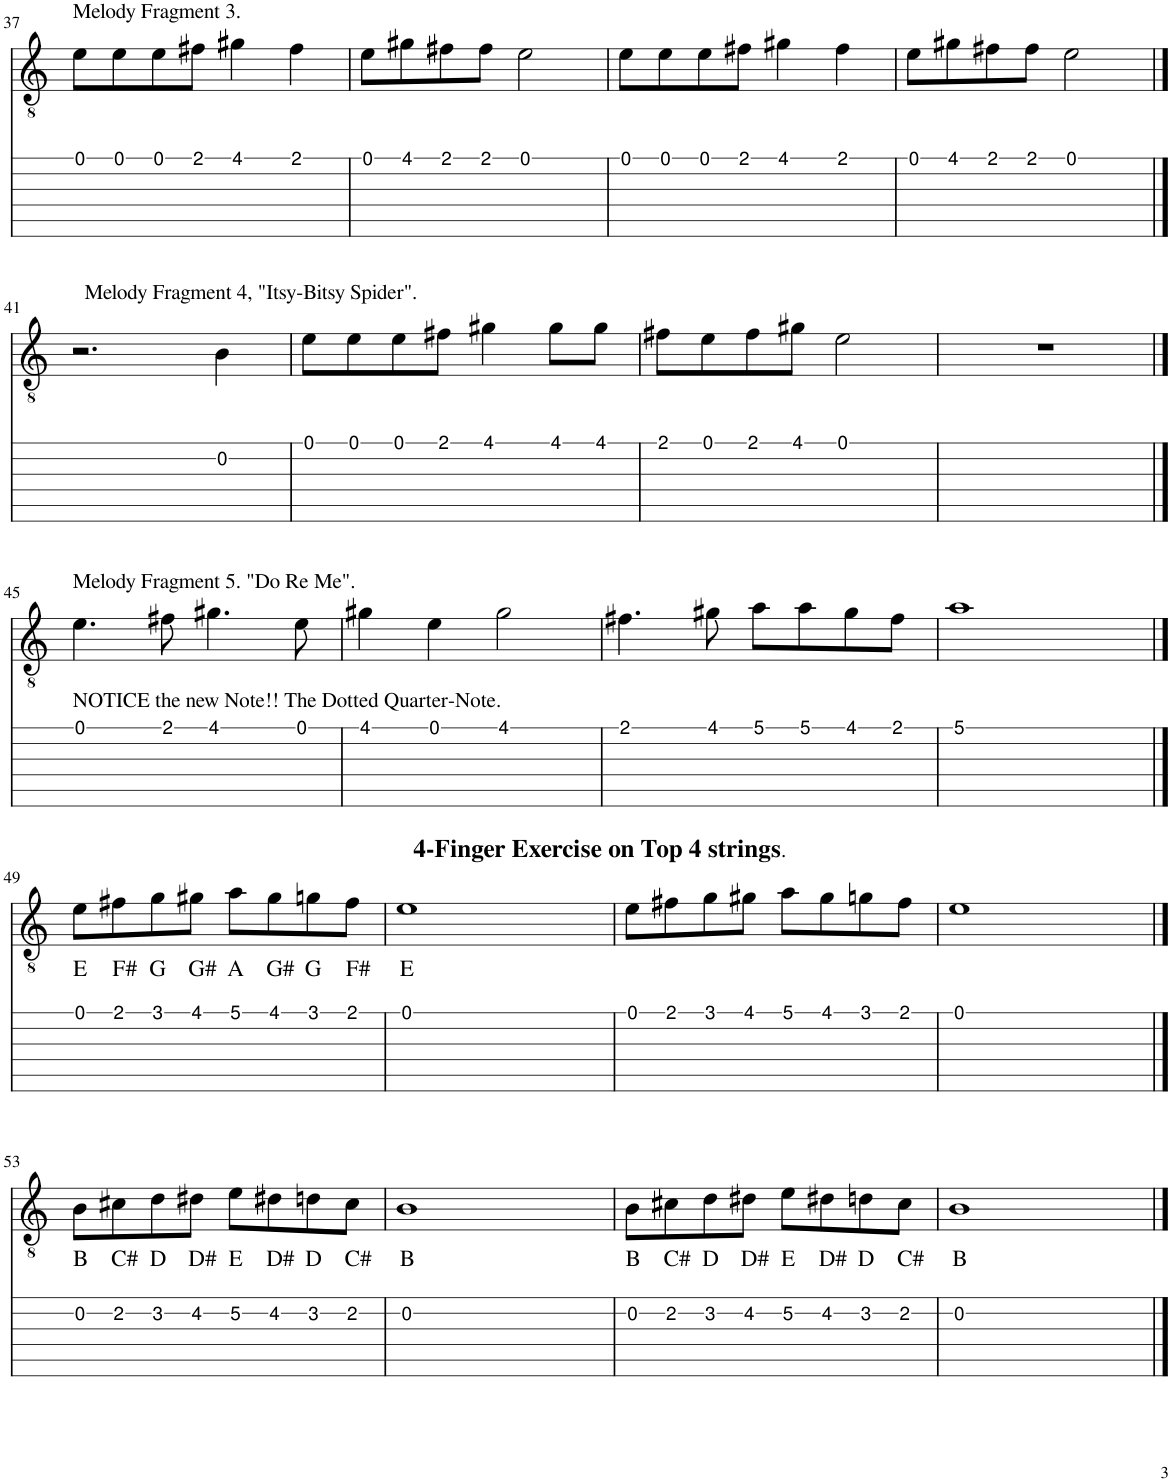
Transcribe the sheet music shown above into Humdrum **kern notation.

**kern	**kern	**text
*part1	*part1	*part1
*staff2	*staff1	*staff1
*I"Guitar	*	*
*I'Guit.	*	*
!!LO:PB:g=z
*	*clefGv2	*
*k[]	*k[]	*
*M4/4	*M4/4	*
=37	=37	=37
!	!LO:TX:a:t=Melody Fragment 3.	!
8eL	8e\L	.
8eJ	8e\	.
8eL	8e\	.
8f#J	8f#X\J	.
4g#	4g#X\	.
4f#	4f#\	.
=38	=38	=38
8eL	8e\L	.
8g#J	8g#X\	.
8f#L	8f#X\	.
8f#J	8f#\J	.
2e	2e\	.
=39	=39	=39
8eL	8e\L	.
8eJ	8e\	.
8eL	8e\	.
8f#J	8f#X\J	.
4g#	4g#X\	.
4f#	4f#\	.
=40	=40	=40
8eL	8e\L	.
8g#J	8g#X\	.
8f#L	8f#X\	.
8f#J	8f#\J	.
2e	2e\	.
!!LO:LB:g=z
==41	==41	==41
2.r	2.r	.
!	!LO:TX:a:t=Melody Fragment 4, "Itsy-Bitsy Spider".	!
4B	4B\	.
=42	=42	=42
8eL	8e\L	.
8eJ	8e\	.
8eL	8e\	.
8f#J	8f#X\J	.
4g#	4g#X\	.
8g#L	8g#\L	.
8g#J	8g#\J	.
=43	=43	=43
8f#L	8f#X\L	.
8eJ	8e\	.
8f#L	8f#\	.
8g#J	8g#X\J	.
2e	2e\	.
=44	=44	=44
1r	1r	.
!!LO:LB:g=z
==45	==45	==45
!	!LO:TX:a:t=Melody Fragment 5. "Do Re Me".	!
!LO:TX:a:t=NOTICE the new Note!! The Dotted Quarter-Note.	!	!
4.e	4.e\	.
8f#	8f#X\	.
4.g#	4.g#X\	.
8e	8e\	.
=46	=46	=46
4g#	4g#X\	.
4e	4e\	.
2g#	2g#\	.
=47	=47	=47
4.f#	4.f#X\	.
8g#	8g#X\	.
8aL	8a\L	.
8aJ	8a\	.
8g#L	8g#\	.
8f#J	8f#\J	.
=48	=48	=48
1a	1a	.
!!LO:LB:g=z
==49	==49	==49
!	!	!LO:LY:b
8eL	8e\L	E
!	!	!LO:LY:b
8f#J	8f#X\	F#
!	!	!LO:LY:b
8gL	8g\	G
!	!	!LO:LY:b
8g#J	8g#X\J	G#
!	!	!LO:LY:b
8aL	8a\L	A
!	!	!LO:LY:b
8g#J	8g#\	G#
!	!	!LO:LY:b
8gL	8gn\	G
!	!	!LO:LY:b
8f#J	8f#\J	F#
=50	=50	=50
!	!LO:TX:a:B:t=4-Finger Exercise on Top 4 strings	!
!	!LO:TX:a:t=.	!
!	!	!LO:LY:b
1e	1e	E
=51	=51	=51
8eL	8e\L	.
8f#J	8f#X\	.
8gL	8g\	.
8g#J	8g#X\J	.
8aL	8a\L	.
8g#J	8g#\	.
8gL	8gn\	.
8f#J	8f#\J	.
=52	=52	=52
1e	1e	.
!!LO:LB:g=z
==53	==53	==53
!	!	!LO:LY:b
8BL	8B\L	B
!	!	!LO:LY:b
8c#J	8c#X\	C#
!	!	!LO:LY:b
8dL	8d\	D
!	!	!LO:LY:b
8d#J	8d#X\J	D#
!	!	!LO:LY:b
8eL	8e\L	E
!	!	!LO:LY:b
8d#XJ	8d#X\	D#
!	!	!LO:LY:b
8dL	8dn\	D
!	!	!LO:LY:b
8c#J	8c#\J	C#
=54	=54	=54
!	!	!LO:LY:b
1B	1B	B
=55	=55	=55
!	!	!LO:LY:b
8BL	8B\L	B
!	!	!LO:LY:b
8c#XJ	8c#X\	C#
!	!	!LO:LY:b
8dL	8d\	D
!	!	!LO:LY:b
8d#XJ	8d#X\J	D#
!	!	!LO:LY:b
8eL	8e\L	E
!	!	!LO:LY:b
8d#XJ	8d#X\	D#
!	!	!LO:LY:b
8dnL	8dn\	D
!	!	!LO:LY:b
8c#J	8c#\J	C#
=56	=56	=56
!	!	!LO:LY:b
1B	1B	B
==	==	==
*-	*-	*-
